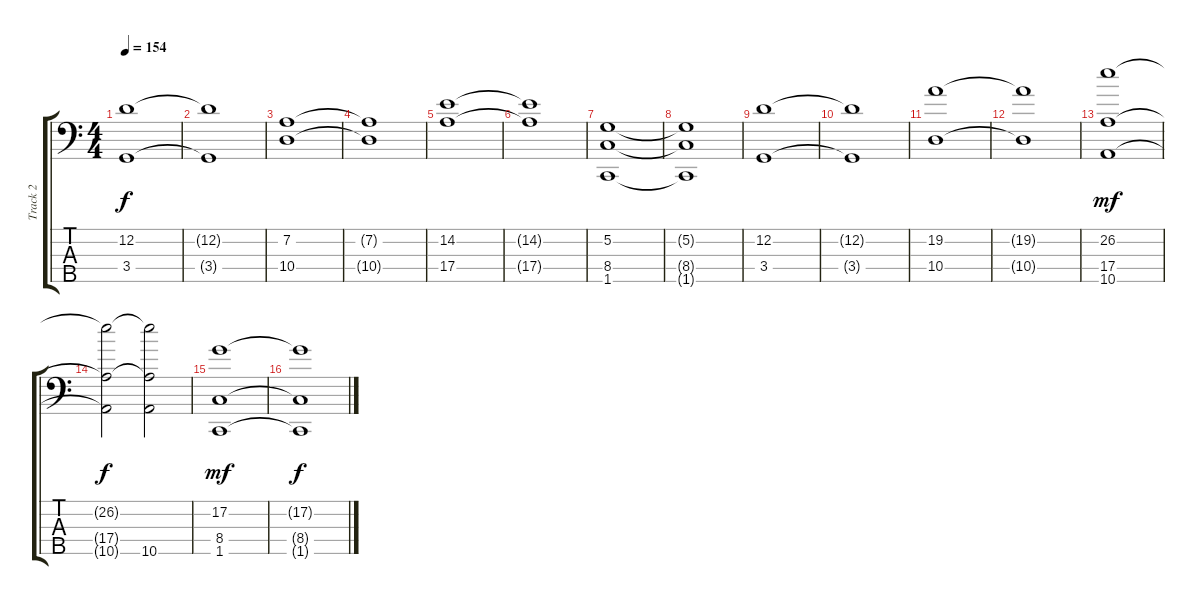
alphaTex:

\track ("Track 2" "Track 2") {instrument electricbassfinger}
\staff {score tabs}
\tuning (G2 D2 A1 E1 B0) {hide}
\ts (4 4)
\tempo 154
\clef f4
\ks c
(12.2 3.4).1{dy f instrument lead1square} |
(12.2{t} 3.4{t}).1 |
(7.2 10.4).1 |
(7.2{t} 10.4{t}).1 |
(14.2 17.4).1 |
(14.2{t} 17.4{t}).1 |
(5.2 8.4 1.5).1 |
(5.2{t} 8.4{t} 1.5{t}).1 |
(12.2 3.4).1 |
(12.2{t} 3.4{t}).1 |
(19.2 10.4).1 |
(19.2{t} 10.4{t}).1 |
(26.2 17.4 10.5).1{dy mf} |
(26.2{t} 17.4{t} 10.5{t}).2{dy f} (26.2{t} 17.4{t} 10.5).2 |
(17.2 8.4 1.5).1{dy mf} |
(17.2{t} 8.4{t} 1.5{t}).1{dy f}
